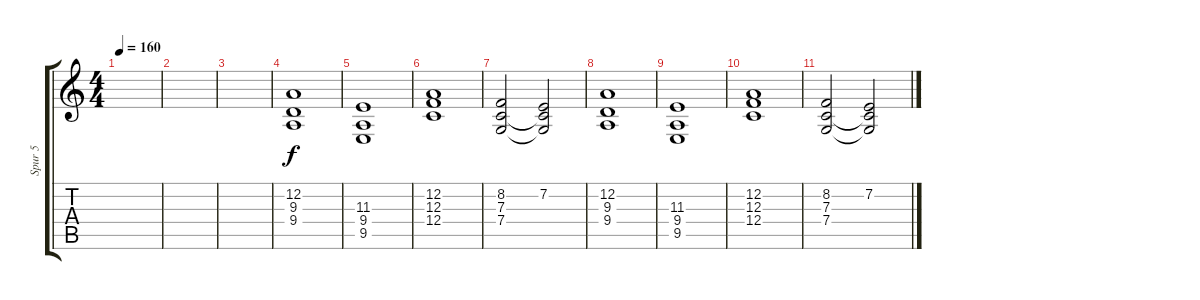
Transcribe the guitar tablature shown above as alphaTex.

\track ("Spur 5" "Spur 5") {instrument stringensemble1}
\staff {score tabs}
\tuning (D4 A3 F3 C3 G2 D2) {hide}
\ts (4 4)
\tempo 160
\clef g2
\ks c
|
|
|
(12.2 9.3 9.4).1{dy f} |
(11.3 9.4 9.5).1 |
(12.2 12.3 12.4).1 |
(8.2 7.3 7.4).2 (7.2 7.3{t} 7.4{t}).2 |
(12.2 9.3 9.4).1 |
(11.3 9.4 9.5).1 |
(12.2 12.3 12.4).1 |
(8.2 7.3 7.4).2 (7.2 7.3{t} 7.4{t}).2
